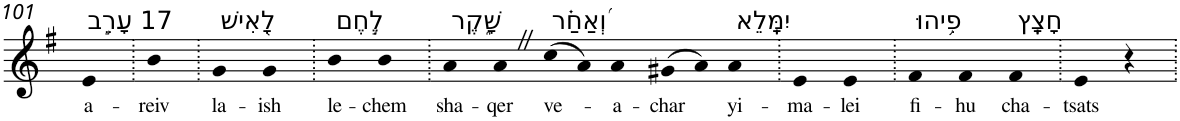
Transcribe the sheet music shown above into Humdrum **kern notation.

**kern	**text
*part1	*part1
*staff1	*staff1
*I"Piano	*
*I'Pno	*
!!LO:PB:g=z
*clefG2	*
*k[f#]	*
*G:	*
=101	=101
!LO:TX:a:t=17 עָרֵ֣ב	!
!	!LO:LY:b
4e	a-
=102.	=102.
!	!LO:LY:b
4b	-reiv
=103.	=103.
!LO:TX:a:t=לָ֭אִישׁ	!
!	!LO:LY:b
4g	la-
!	!LO:LY:b
4g	-ish
=104.	=104.
!LO:TX:a:t=לֶ֣חֶם	!
!	!LO:LY:b
4b	le-
!	!LO:LY:b
4b	-chem
=105.	=105.
!LO:TX:a:t=שָׁ֑קֶר	!
!	!LO:LY:b
4a	sha-
!	!LO:LY:b
4aZ	-qer
!LO:TX:a:t=וְ֝אַחַ֗ר	!
!	!LO:LY:b
(>8cc	ve-
8a)	.
!	!LO:LY:b
4a	-a-
!	!LO:LY:b
(>8g#X	-char
8a)	.
!LO:TX:a:t=יִמָּֽלֵא	!
!	!LO:LY:b
4a	yi-
=106.	=106.
!	!LO:LY:b
4e	-ma-
!	!LO:LY:b
4e	-lei
=107.	=107.
!LO:TX:a:t=פִ֥יהוּ	!
!	!LO:LY:b
4f#	fi-
!	!LO:LY:b
4f#	-hu
!LO:TX:a:t=חָצָֽץ	!
!	!LO:LY:b
4f#	cha-
=108.	=108.
!	!LO:LY:b
4e	-tsats
4r	.
=.	=.
*-	*-
